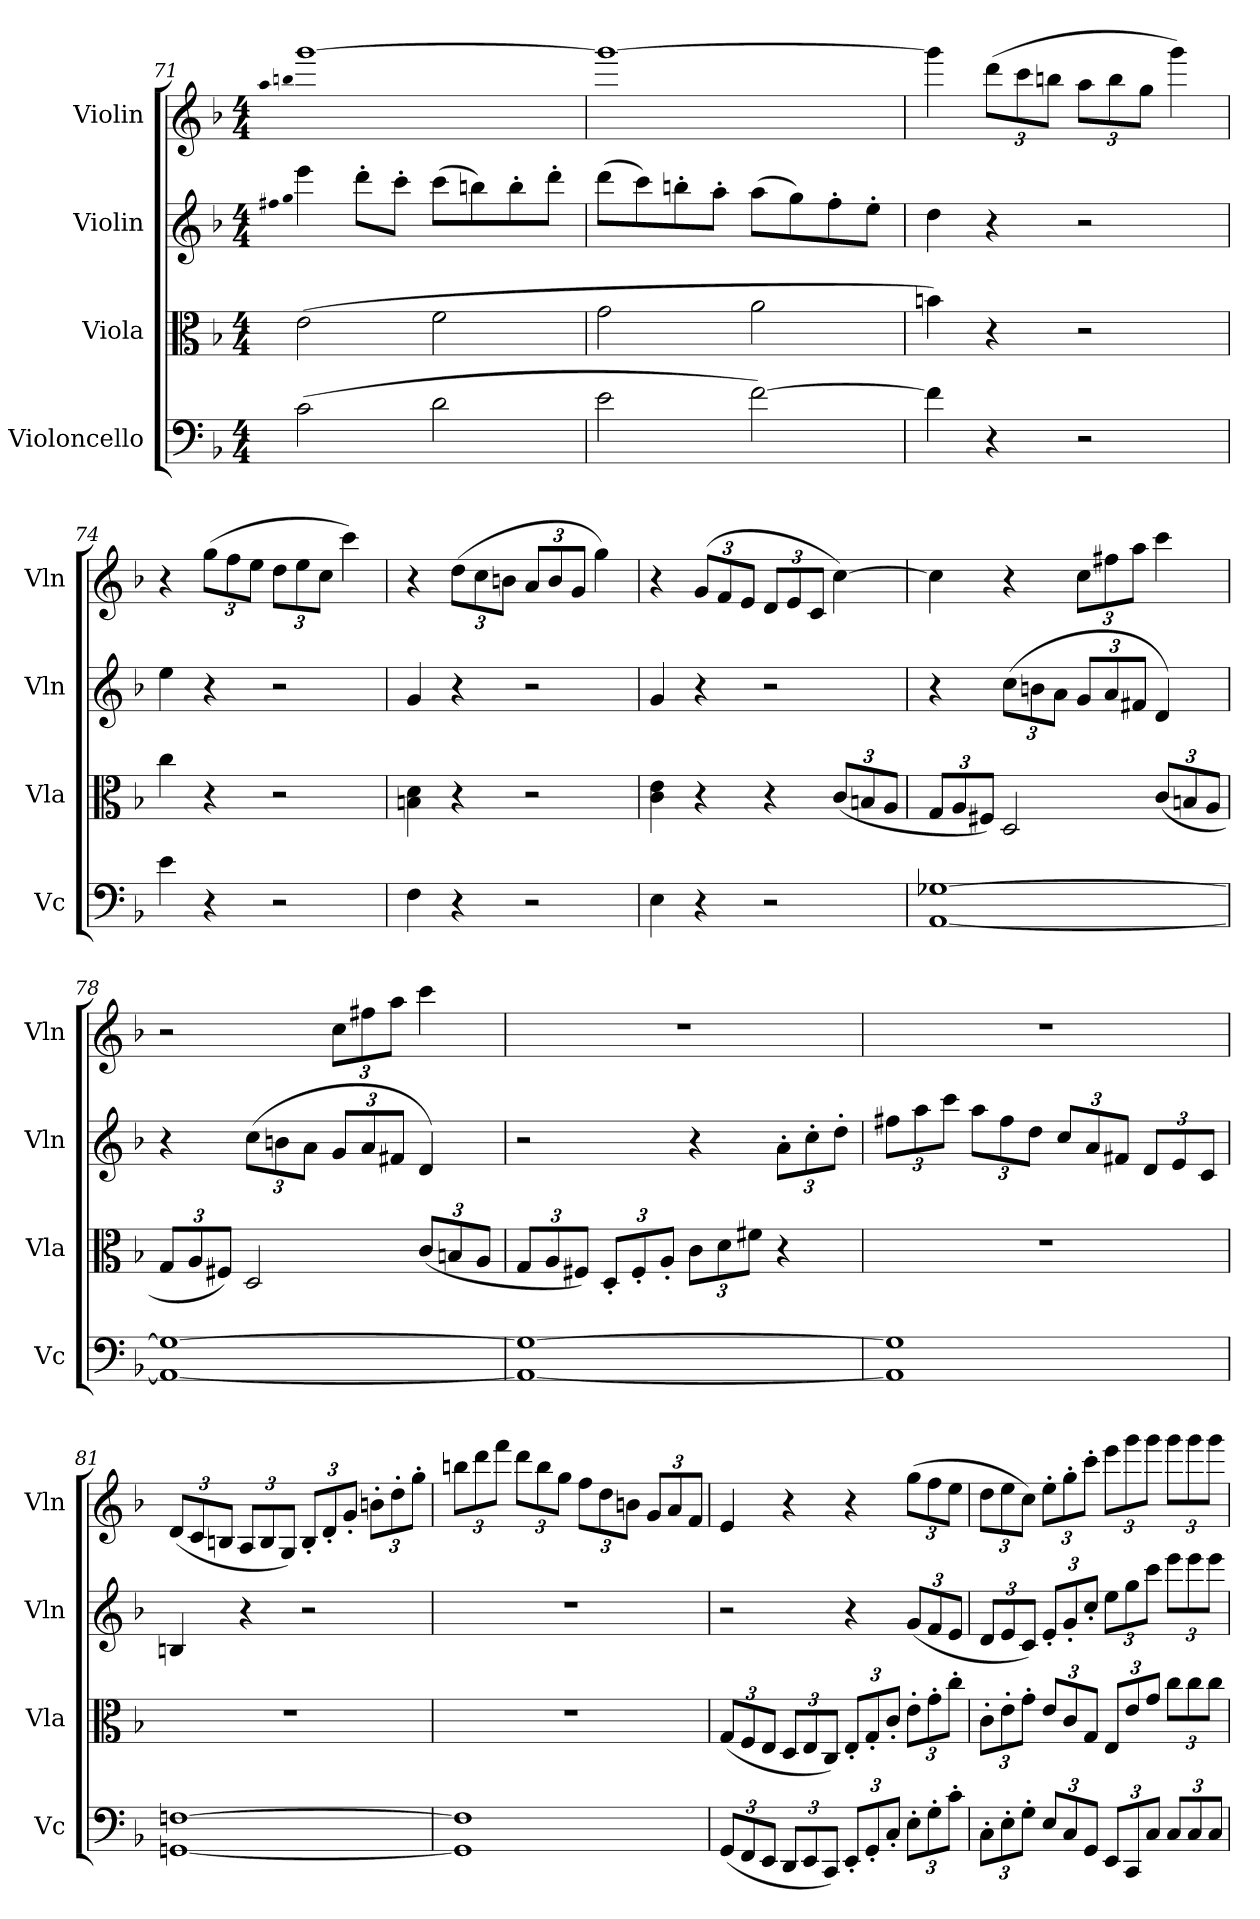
**kern	**kern	**kern	**kern
*part4	*part3	*part2	*part1
*staff4	*staff3	*staff2	*staff1
*I"Violoncello	*I"Viola	*I"Violin	*I"Violin
*I'Vc	*I'Vla	*I'Vln	*I'Vln
*clefF4	*clefC3	*clefG2	*clefG2
*k[b-]	*k[b-]	*k[b-]	*k[b-]
*F:	*F:	*F:	*F:
*M4/4	*M4/4	*M4/4	*M4/4
=71	=71	=71	=71
.	.	qff#X	qaa
.	.	qgg	qbbn
(2c\	(2e\	4eee\	[1ggg
.	.	8ddd'\L	.
.	.	8ccc'\J	.
2d\	2f\	(8ccc\L	.
.	.	8bbn\)	.
.	.	8bb'\	.
.	.	8ddd'\J	.
=72	=72	=72	=72
2e\	2g\	(8ddd\L	1ggg_
.	.	8ccc\)	.
.	.	8bbn'\	.
.	.	8aa'\J	.
[2f\)	2a\	(8aa\L	.
.	.	8gg\)	.
.	.	8ff'\	.
.	.	8ee'\J	.
=73	=73	=73	=73
4f\]	4bn\)	4dd\	4ggg\]
4r	4r	4r	(12ddd\L
.	.	.	12ccc\
.	.	.	12bbn\J
2r	2r	2r	12aa\L
.	.	.	12bb\
.	.	.	12gg\J
.	.	.	4ggg\)
=74	=74	=74	=74
4e\	4cc\	4ee\	4r
4r	4r	4r	(12gg\L
.	.	.	12ff\
.	.	.	12ee\J
2r	2r	2r	12dd\L
.	.	.	12ee\
.	.	.	12cc\J
.	.	.	4ccc\)
=75	=75	=75	=75
4F\	4Bn\ 4d\	4g/	4r
4r	4r	4r	(12dd\L
.	.	.	12cc\
.	.	.	12bn\J
2r	2r	2r	12a/L
.	.	.	12b/
.	.	.	12g/J
.	.	.	4gg\)
=76	=76	=76	=76
4E\	4c\ 4e\	4g/	4r
4r	4r	4r	(12g/L
.	.	.	12f/
.	.	.	12e/J
2r	4r	2r	12d/L
.	.	.	12e/
.	.	.	12c/J
.	(12c/L	.	[4cc\)
.	12Bn/	.	.
.	12A/J	.	.
=77	=77	=77	=77
[1AA [1G-X	12G/L	4r	4cc\]
.	12A/	.	.
.	12F#X/J)	.	.
.	2D/	(12cc\L	4r
.	.	12bn\	.
.	.	12a\J	.
.	.	12g/L	12cc\L
.	.	12a/	12ff#X\
.	.	12f#X/J	12aa\J
.	(12c/L	4d/)	4ccc\
.	12Bn/	.	.
.	12A/J	.	.
=78	=78	=78	=78
1AA_ 1G-_	12G/L	4r	2r
.	12A/	.	.
.	12F#X/J)	.	.
.	2D/	(12cc\L	.
.	.	12bn\	.
.	.	12a\J	.
.	.	12g/L	12cc\L
.	.	12a/	12ff#X\
.	.	12f#X/J	12aa\J
.	(12c/L	4d/)	4ccc\
.	12Bn/	.	.
.	12A/J	.	.
=79	=79	=79	=79
1AA_ 1G-_	12G/L	2r	1r
.	12A/	.	.
.	12F#X/J)	.	.
.	12D'/L	.	.
.	12F#'/	.	.
.	12A'/J	.	.
.	12c\L	4r	.
.	12d\	.	.
.	12f#X\J	.	.
.	4r	12a'\L	.
.	.	12cc'\	.
.	.	12dd'\J	.
=80	=80	=80	=80
1AA] 1G-]	1r	12ff#X\L	1r
.	.	12aa\	.
.	.	12ccc\J	.
.	.	12aa\L	.
.	.	12ff#\	.
.	.	12dd\J	.
.	.	12cc/L	.
.	.	12a/	.
.	.	12f#X/J	.
.	.	12d/L	.
.	.	12e/	.
.	.	12c/J	.
=81	=81	=81	=81
[1GGn [1Fn	1r	4Bn/	(12d/L
.	.	.	12c/
.	.	.	12Bn/J
.	.	4r	12A/L
.	.	.	12B/
.	.	.	12G/J)
.	.	2r	12B'/L
.	.	.	12d'/
.	.	.	12g'/J
.	.	.	12bn'\L
.	.	.	12dd'\
.	.	.	12gg'\J
=82	=82	=82	=82
1GG] 1F]	1r	1r	12bbn\L
.	.	.	12ddd\
.	.	.	12fff\J
.	.	.	12ddd\L
.	.	.	12bb\
.	.	.	12gg\J
.	.	.	12ff\L
.	.	.	12dd\
.	.	.	12bn\J
.	.	.	12g/L
.	.	.	12a/
.	.	.	12f/J
=83	=83	=83	=83
(12GG/L	(12G/L	2r	4e/
12FF/	12F/	.	.
12EE/J	12E/J	.	.
12DD/L	12D/L	.	4r
12EE/	12E/	.	.
12CC/J)	12C/J)	.	.
12EE'/L	12E'/L	4r	4r
12GG'/	12G'/	.	.
12C'/J	12c'/J	.	.
12E'\L	12e'\L	(12g/L	(12gg\L
12G'\	12g'\	12f/	12ff\
12c'\J	12cc'\J	12e/J	12ee\J
=84	=84	=84	=84
12C'\L	12c'\L	12d/L	12dd\L
12E'\	12e'\	12e/	12ee\
12G'\J	12g'\J	12c/J)	12cc\J)
12E/L	12e/L	12e'/L	12ee'\L
12C/	12c/	12g'/	12gg'\
12GG/J	12G/J	12cc'/J	12ccc'\J
12EE/L	12E/L	12ee\L	12eee\L
12CC/	12e/	12gg\	12ggg\
12C/J	12g/J	12ccc\J	12ggg\J
12C/L	12cc\L	12eee\L	12ggg\L
12C/	12cc\	12eee\	12ggg\
12C/J	12cc\J	12eee\J	12ggg\J
=	=	=	=
*-	*-	*-	*-
